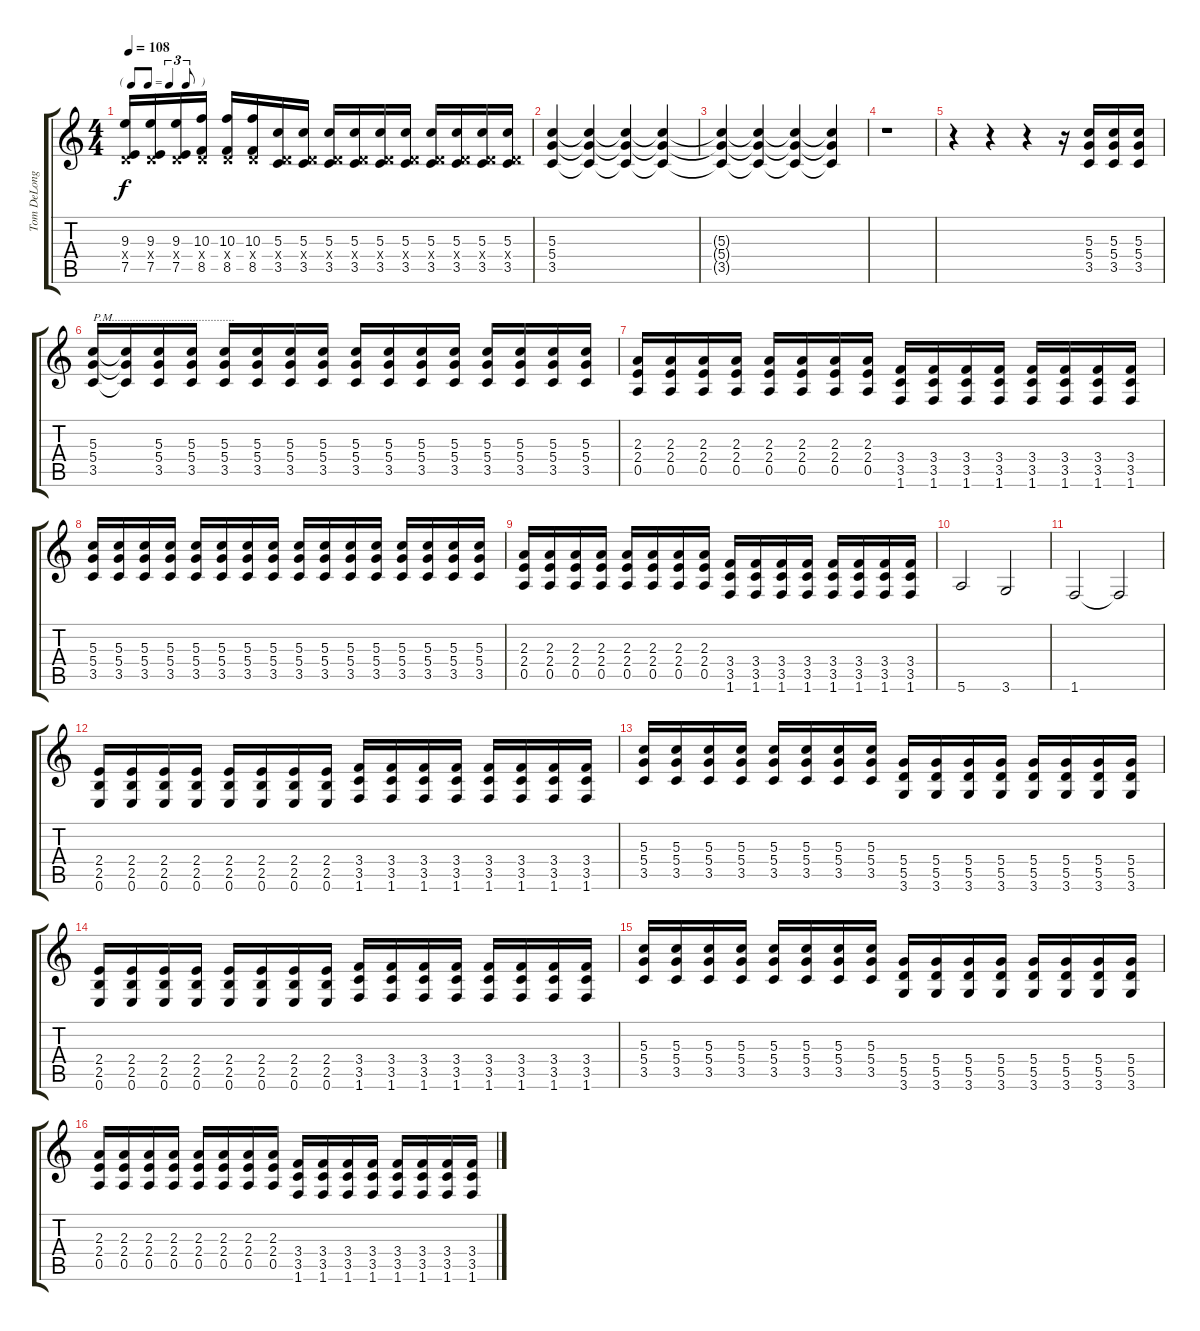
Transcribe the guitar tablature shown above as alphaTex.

\track ("Tom DeLonge (Guitar 1)" "Tom DeLong") {instrument distortionguitar}
\staff {score tabs}
\tuning (E4 B3 G3 D3 A2 E2) {hide}
\ts (4 4)
\tf triplet8th
\tempo 108
\clef g2
\ks c
(9.3 0.4{x} 7.5).16{dy f} (9.3 0.4{x} 7.5).16 (9.3 0.4{x} 7.5).16 (10.3 0.4{x} 8.5).16 (10.3 0.4{x} 8.5).16 (10.3 0.4{x} 8.5).16 (5.3 0.4{x} 3.5).16 (5.3 0.4{x} 3.5).16 (5.3 0.4{x} 3.5).16 (5.3 0.4{x} 3.5).16 (5.3 0.4{x} 3.5).16 (5.3 0.4{x} 3.5).16 (5.3 0.4{x} 3.5).16 (5.3 0.4{x} 3.5).16 (5.3 0.4{x} 3.5).16 (5.3 0.4{x} 3.5).16 |
(5.3 5.4 3.5).4 (5.3{t} 5.4{t} 3.5{t}).4{volume 14} (5.3{t} 5.4{t} 3.5{t}).4{volume 12} (5.3{t} 5.4{t} 3.5{t}).4{volume 10} |
(5.3{t} 5.4{t} 3.5{t}).4{volume 8} (5.3{t} 5.4{t} 3.5{t}).4{volume 6} (5.3{t} 5.4{t} 3.5{t}).4{volume 4} (5.3{t} 5.4{t} 3.5{t}).4{volume 2} |
r.1{volume 16} |
r.4 r.4 r.4 r.16 (5.3 5.4 3.5).16 (5.3 5.4 3.5).16 (5.3 5.4 3.5).16 |
(5.3 5.4 3.5).16{txt "P.M........................................."} (5.3{t} 5.4{t} 3.5{t}).16 (5.3 5.4 3.5).16{instrument electricguitarmuted} (5.3 5.4 3.5).16 (5.3 5.4 3.5).16 (5.3 5.4 3.5).16 (5.3 5.4 3.5).16 (5.3 5.4 3.5).16 (5.3 5.4 3.5).16 (5.3 5.4 3.5).16 (5.3 5.4 3.5).16 (5.3 5.4 3.5).16 (5.3 5.4 3.5).16 (5.3 5.4 3.5).16 (5.3 5.4 3.5).16 (5.3 5.4 3.5).16 |
(2.3 2.4 0.5).16 (2.3 2.4 0.5).16 (2.3 2.4 0.5).16 (2.3 2.4 0.5).16 (2.3 2.4 0.5).16 (2.3 2.4 0.5).16 (2.3 2.4 0.5).16 (2.3 2.4 0.5).16 (3.4 3.5 1.6).16 (3.4 3.5 1.6).16 (3.4 3.5 1.6).16 (3.4 3.5 1.6).16 (3.4 3.5 1.6).16 (3.4 3.5 1.6).16 (3.4 3.5 1.6).16 (3.4 3.5 1.6).16 |
(5.3 5.4 3.5).16 (5.3 5.4 3.5).16 (5.3 5.4 3.5).16 (5.3 5.4 3.5).16 (5.3 5.4 3.5).16 (5.3 5.4 3.5).16 (5.3 5.4 3.5).16 (5.3 5.4 3.5).16 (5.3 5.4 3.5).16 (5.3 5.4 3.5).16 (5.3 5.4 3.5).16 (5.3 5.4 3.5).16 (5.3 5.4 3.5).16 (5.3 5.4 3.5).16 (5.3 5.4 3.5).16 (5.3 5.4 3.5).16 |
(2.3 2.4 0.5).16 (2.3 2.4 0.5).16 (2.3 2.4 0.5).16 (2.3 2.4 0.5).16 (2.3 2.4 0.5).16 (2.3 2.4 0.5).16 (2.3 2.4 0.5).16 (2.3 2.4 0.5).16 (3.4 3.5 1.6).16 (3.4 3.5 1.6).16 (3.4 3.5 1.6).16 (3.4 3.5 1.6).16 (3.4 3.5 1.6).16 (3.4 3.5 1.6).16 (3.4 3.5 1.6).16 (3.4 3.5 1.6).16 |
5.6.2{instrument distortionguitar} 3.6.2 |
1.6.2 1.6{t}.2 |
(2.4 2.5 0.6).16{volume 10} (2.4 2.5 0.6).16 (2.4 2.5 0.6).16 (2.4 2.5 0.6).16 (2.4 2.5 0.6).16 (2.4 2.5 0.6).16 (2.4 2.5 0.6).16 (2.4 2.5 0.6).16 (3.4 3.5 1.6).16 (3.4 3.5 1.6).16 (3.4 3.5 1.6).16 (3.4 3.5 1.6).16 (3.4 3.5 1.6).16 (3.4 3.5 1.6).16 (3.4 3.5 1.6).16 (3.4 3.5 1.6).16 |
(5.3 5.4 3.5).16 (5.3 5.4 3.5).16 (5.3 5.4 3.5).16 (5.3 5.4 3.5).16 (5.3 5.4 3.5).16 (5.3 5.4 3.5).16 (5.3 5.4 3.5).16 (5.3 5.4 3.5).16 (5.4 5.5 3.6).16 (5.4 5.5 3.6).16 (5.4 5.5 3.6).16 (5.4 5.5 3.6).16 (5.4 5.5 3.6).16 (5.4 5.5 3.6).16 (5.4 5.5 3.6).16 (5.4 5.5 3.6).16 |
(2.4 2.5 0.6).16{volume 10} (2.4 2.5 0.6).16 (2.4 2.5 0.6).16 (2.4 2.5 0.6).16 (2.4 2.5 0.6).16 (2.4 2.5 0.6).16 (2.4 2.5 0.6).16 (2.4 2.5 0.6).16 (3.4 3.5 1.6).16 (3.4 3.5 1.6).16 (3.4 3.5 1.6).16 (3.4 3.5 1.6).16 (3.4 3.5 1.6).16 (3.4 3.5 1.6).16 (3.4 3.5 1.6).16 (3.4 3.5 1.6).16 |
(5.3 5.4 3.5).16 (5.3 5.4 3.5).16 (5.3 5.4 3.5).16 (5.3 5.4 3.5).16 (5.3 5.4 3.5).16 (5.3 5.4 3.5).16 (5.3 5.4 3.5).16 (5.3 5.4 3.5).16 (5.4 5.5 3.6).16 (5.4 5.5 3.6).16 (5.4 5.5 3.6).16 (5.4 5.5 3.6).16 (5.4 5.5 3.6).16 (5.4 5.5 3.6).16 (5.4 5.5 3.6).16 (5.4 5.5 3.6).16 |
(2.3 2.4 0.5).16{volume 10 instrument electricguitarmuted} (2.3 2.4 0.5).16 (2.3 2.4 0.5).16 (2.3 2.4 0.5).16 (2.3 2.4 0.5).16 (2.3 2.4 0.5).16 (2.3 2.4 0.5).16 (2.3 2.4 0.5).16 (3.4 3.5 1.6).16 (3.4 3.5 1.6).16 (3.4 3.5 1.6).16 (3.4 3.5 1.6).16 (3.4 3.5 1.6).16 (3.4 3.5 1.6).16 (3.4 3.5 1.6).16 (3.4 3.5 1.6).16
